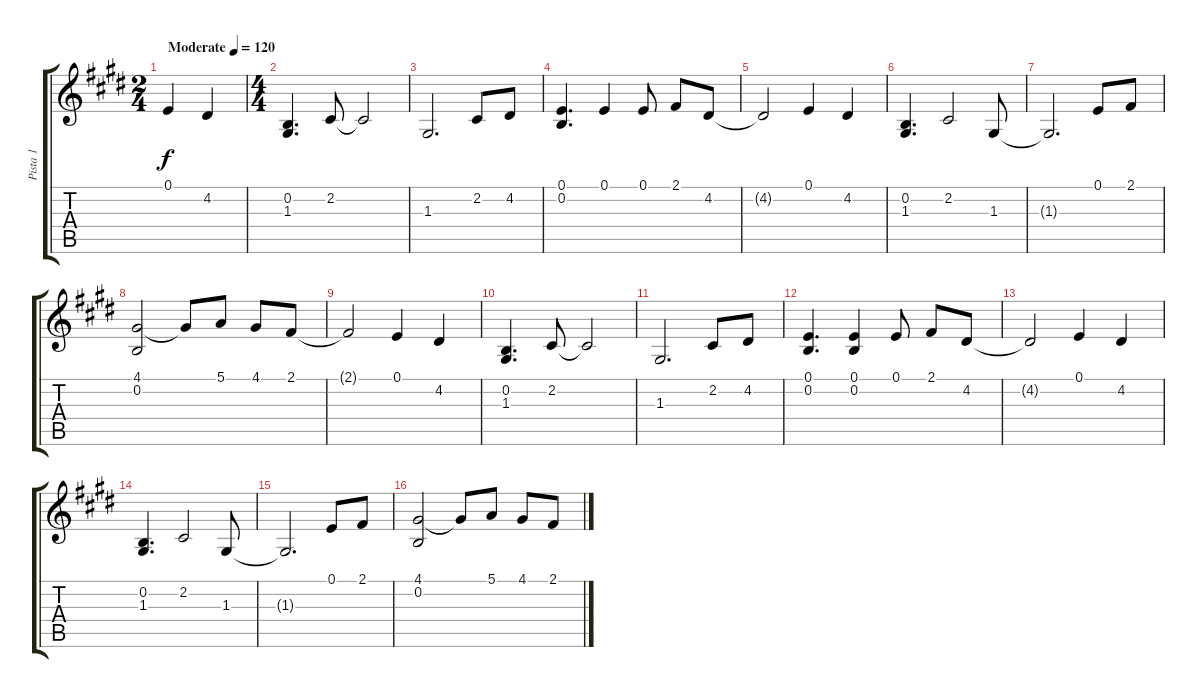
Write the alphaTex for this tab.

\track ("Pista 1" "Pista 1") {instrument acousticgrandpiano}
\staff {score tabs}
\tuning (E4 B3 G3 D3 A2 E2) {hide}
\ts (2 4)
\tempo (120 "Moderate")
\clef g2
\ks e
0.1.4{dy f instrument acousticgrandpiano} 4.2.4 |
\ts (4 4)
(0.2 1.3).4{d} 2.2.8 2.2{t}.2 |
1.3.2{d} 2.2.8 4.2.8 |
(0.1 0.2).4{d} 0.1.4 0.1.8 2.1.8 4.2.8 |
4.2{t}.2 0.1.4 4.2.4 |
(0.2 1.3).4{d} 2.2.2 1.3.8 |
1.3{t}.2{d} 0.1.8 2.1.8 |
(4.1 0.2).2 4.1{t}.8 5.1.8 4.1.8 2.1.8 |
2.1{t}.2 0.1.4 4.2.4 |
(0.2 1.3).4{d} 2.2.8 2.2{t}.2 |
1.3.2{d} 2.2.8 4.2.8 |
(0.1 0.2).4{d} (0.1 0.2).4 0.1.8 2.1.8 4.2.8 |
4.2{t}.2 0.1.4 4.2.4 |
(0.2 1.3).4{d} 2.2.2 1.3.8 |
1.3{t}.2{d} 0.1.8 2.1.8 |
(4.1 0.2).2 4.1{t}.8 5.1.8 4.1.8 2.1.8
